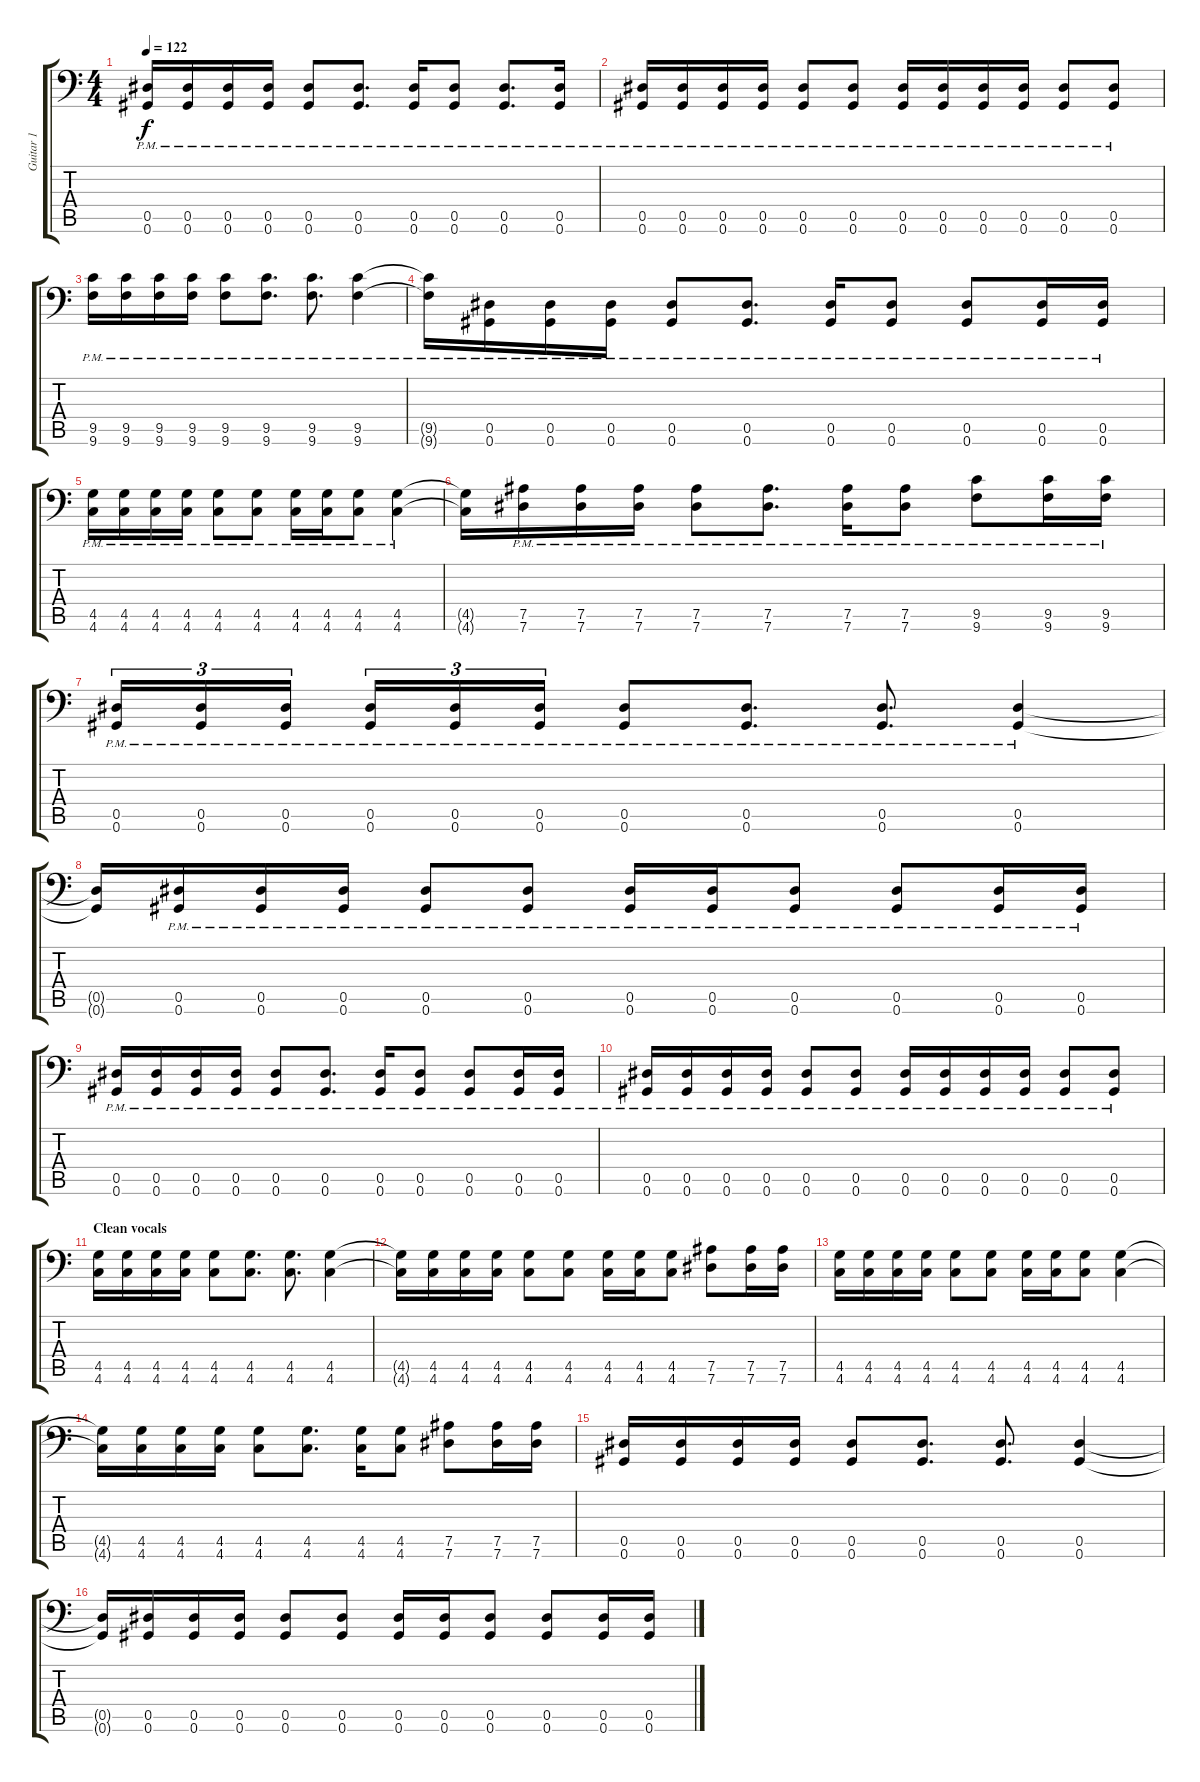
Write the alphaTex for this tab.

\track ("Guitar 1" "Guitar 1") {instrument distortionguitar}
\staff {score tabs}
\tuning (Bb3 F3 Db3 Ab2 Eb2 Ab1) {hide}
\ts (4 4)
\tempo 122
\clef f4
\ks c
(0.5{pm} 0.6{pm}).16{dy f} (0.5{pm} 0.6{pm}).16 (0.5{pm} 0.6{pm}).16 (0.5{pm} 0.6{pm}).16 (0.5{pm} 0.6{pm}).8 (0.5{pm} 0.6{pm}).8{d} (0.5{pm} 0.6{pm}).16 (0.5{pm} 0.6{pm}).8 (0.5{pm} 0.6{pm}).8{d} (0.5{pm} 0.6{pm}).16 |
(0.5{pm} 0.6{pm}).16 (0.5{pm} 0.6{pm}).16 (0.5{pm} 0.6{pm}).16 (0.5{pm} 0.6{pm}).16 (0.5{pm} 0.6{pm}).8 (0.5{pm} 0.6{pm}).8 (0.5{pm} 0.6{pm}).16 (0.5{pm} 0.6{pm}).16 (0.5{pm} 0.6{pm}).16 (0.5{pm} 0.6{pm}).16 (0.5{pm} 0.6{pm}).8 (0.5{pm} 0.6{pm}).8 |
(9.5{pm} 9.6{pm}).16 (9.5{pm} 9.6{pm}).16 (9.5{pm} 9.6{pm}).16 (9.5{pm} 9.6{pm}).16 (9.5{pm} 9.6{pm}).8 (9.5{pm} 9.6{pm}).8{d} (9.5{pm} 9.6{pm}).8{d} (9.5{pm} 9.6{pm}).4 |
(9.5{pm t} 9.6{pm t}).16 (0.5{pm} 0.6{pm}).16 (0.5{pm} 0.6{pm}).16 (0.5{pm} 0.6{pm}).16 (0.5{pm} 0.6{pm}).8 (0.5{pm} 0.6{pm}).8{d} (0.5{pm} 0.6{pm}).16 (0.5{pm} 0.6{pm}).8 (0.5{pm} 0.6{pm}).8 (0.5{pm} 0.6{pm}).16 (0.5{pm} 0.6{pm}).16 |
(4.5{pm} 4.6{pm}).16 (4.5{pm} 4.6{pm}).16 (4.5{pm} 4.6{pm}).16 (4.5{pm} 4.6{pm}).16 (4.5{pm} 4.6{pm}).8 (4.5{pm} 4.6{pm}).8 (4.5{pm} 4.6{pm}).16 (4.5{pm} 4.6{pm}).16 (4.5{pm} 4.6{pm}).8 (4.5{pm} 4.6{pm}).4 |
(4.5{t} 4.6{t}).16 (7.5{pm} 7.6{pm}).16 (7.5{pm} 7.6{pm}).16 (7.5{pm} 7.6{pm}).16 (7.5{pm} 7.6{pm}).8 (7.5{pm} 7.6{pm}).8{d} (7.5{pm} 7.6{pm}).16 (7.5{pm} 7.6{pm}).8 (9.5{pm} 9.6{pm}).8 (9.5{pm} 9.6{pm}).16 (9.5{pm} 9.6{pm}).16 |
(0.5{pm} 0.6{pm}).16{tu (3 2)} (0.5{pm} 0.6{pm}).16{tu (3 2)} (0.5{pm} 0.6{pm}).16{tu (3 2)} (0.5{pm} 0.6{pm}).16{tu (3 2)} (0.5{pm} 0.6{pm}).16{tu (3 2)} (0.5{pm} 0.6{pm}).16{tu (3 2)} (0.5{pm} 0.6{pm}).8 (0.5{pm} 0.6{pm}).8{d} (0.5{pm} 0.6{pm}).8{d} (0.5{pm} 0.6{pm}).4 |
(0.5{t} 0.6{t}).16 (0.5{pm} 0.6{pm}).16 (0.5{pm} 0.6{pm}).16 (0.5{pm} 0.6{pm}).16 (0.5{pm} 0.6{pm}).8 (0.5{pm} 0.6{pm}).8 (0.5{pm} 0.6{pm}).16 (0.5{pm} 0.6{pm}).16 (0.5{pm} 0.6{pm}).8 (0.5{pm} 0.6{pm}).8 (0.5{pm} 0.6{pm}).16 (0.5{pm} 0.6{pm}).16 |
(0.5{pm} 0.6{pm}).16 (0.5{pm} 0.6{pm}).16 (0.5{pm} 0.6{pm}).16 (0.5{pm} 0.6{pm}).16 (0.5{pm} 0.6{pm}).8 (0.5{pm} 0.6{pm}).8{d} (0.5{pm} 0.6{pm}).16 (0.5{pm} 0.6{pm}).8 (0.5{pm} 0.6{pm}).8 (0.5{pm} 0.6{pm}).16 (0.5{pm} 0.6{pm}).16 |
(0.5{pm} 0.6{pm}).16 (0.5{pm} 0.6{pm}).16 (0.5{pm} 0.6{pm}).16 (0.5{pm} 0.6{pm}).16 (0.5{pm} 0.6{pm}).8 (0.5{pm} 0.6{pm}).8 (0.5{pm} 0.6{pm}).16 (0.5{pm} 0.6{pm}).16 (0.5{pm} 0.6{pm}).16 (0.5{pm} 0.6{pm}).16 (0.5{pm} 0.6{pm}).8 (0.5{pm} 0.6{pm}).8 |
\section ("" "Clean vocals")
(4.5 4.6).16 (4.5 4.6).16 (4.5 4.6).16 (4.5 4.6).16 (4.5 4.6).8 (4.5 4.6).8{d} (4.5 4.6).8{d} (4.5 4.6).4 |
(4.5{t} 4.6{t}).16 (4.5 4.6).16 (4.5 4.6).16 (4.5 4.6).16 (4.5 4.6).8 (4.5 4.6).8 (4.5 4.6).16 (4.5 4.6).16 (4.5 4.6).8 (7.5 7.6).8 (7.5 7.6).16 (7.5 7.6).16 |
(4.5 4.6).16 (4.5 4.6).16 (4.5 4.6).16 (4.5 4.6).16 (4.5 4.6).8 (4.5 4.6).8 (4.5 4.6).16 (4.5 4.6).16 (4.5 4.6).8 (4.5 4.6).4 |
(4.5{t} 4.6{t}).16 (4.5 4.6).16 (4.5 4.6).16 (4.5 4.6).16 (4.5 4.6).8 (4.5 4.6).8{d} (4.5 4.6).16 (4.5 4.6).8 (7.5 7.6).8 (7.5 7.6).16 (7.5 7.6).16 |
(0.5 0.6).16 (0.5 0.6).16 (0.5 0.6).16 (0.5 0.6).16 (0.5 0.6).8 (0.5 0.6).8{d} (0.5 0.6).8{d} (0.5 0.6).4 |
(0.5{t} 0.6{t}).16 (0.5 0.6).16 (0.5 0.6).16 (0.5 0.6).16 (0.5 0.6).8 (0.5 0.6).8 (0.5 0.6).16 (0.5 0.6).16 (0.5 0.6).8 (0.5 0.6).8 (0.5 0.6).16 (0.5 0.6).16
